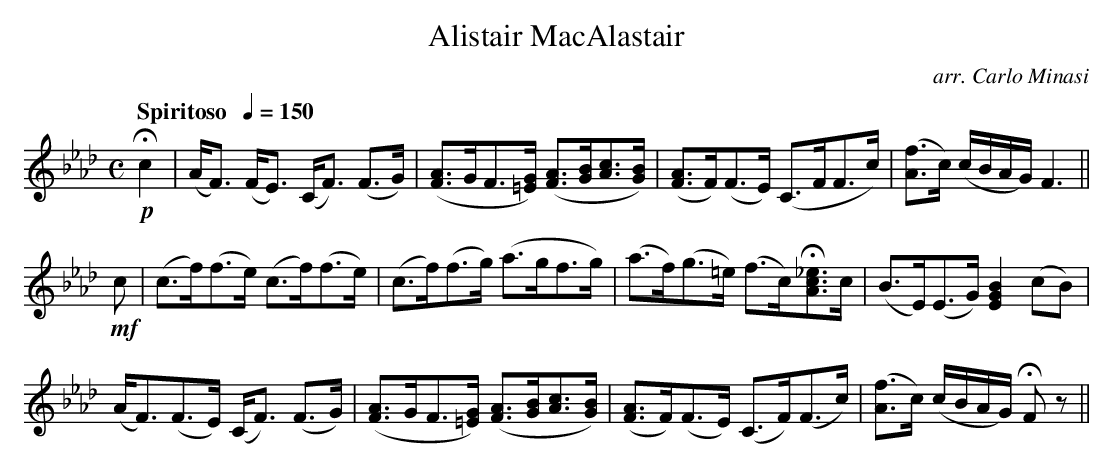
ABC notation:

X:1
T:Alistair MacAlastair
C:arr. Carlo Minasi
M:C
L:1/8
Q:"Spiritoso  "1/4=150
K:Ab major
!p!Hc2|(A<F) (F<E) (C<F) (F>G)|\
([AF]>GF>[G=E]) ([AF]>[BG][cA]>[BG])|\
([AF]>F)(F>E) (C>FF>c)|([fA]>c) (c/B/A/G/) F3||
!mf!c|(c>f)(f>e) (c>f)(f>e)|(c>f)(f>g) (a>gf>g)|\
(a>f)(g>=e) (f>c)H[_ecA]>c|(B>E)(E>G) [B2G2E2] (cB)|
(A<F)(F>E) (C<F) (F>G)|([AF]>GF>[G=E]) ([AF]>[BG][cA]>[BG])|\
([AF]>F)(F>E) (C>F)(F>c)|([fA]>c) (c/B/A/G/) HF z||
